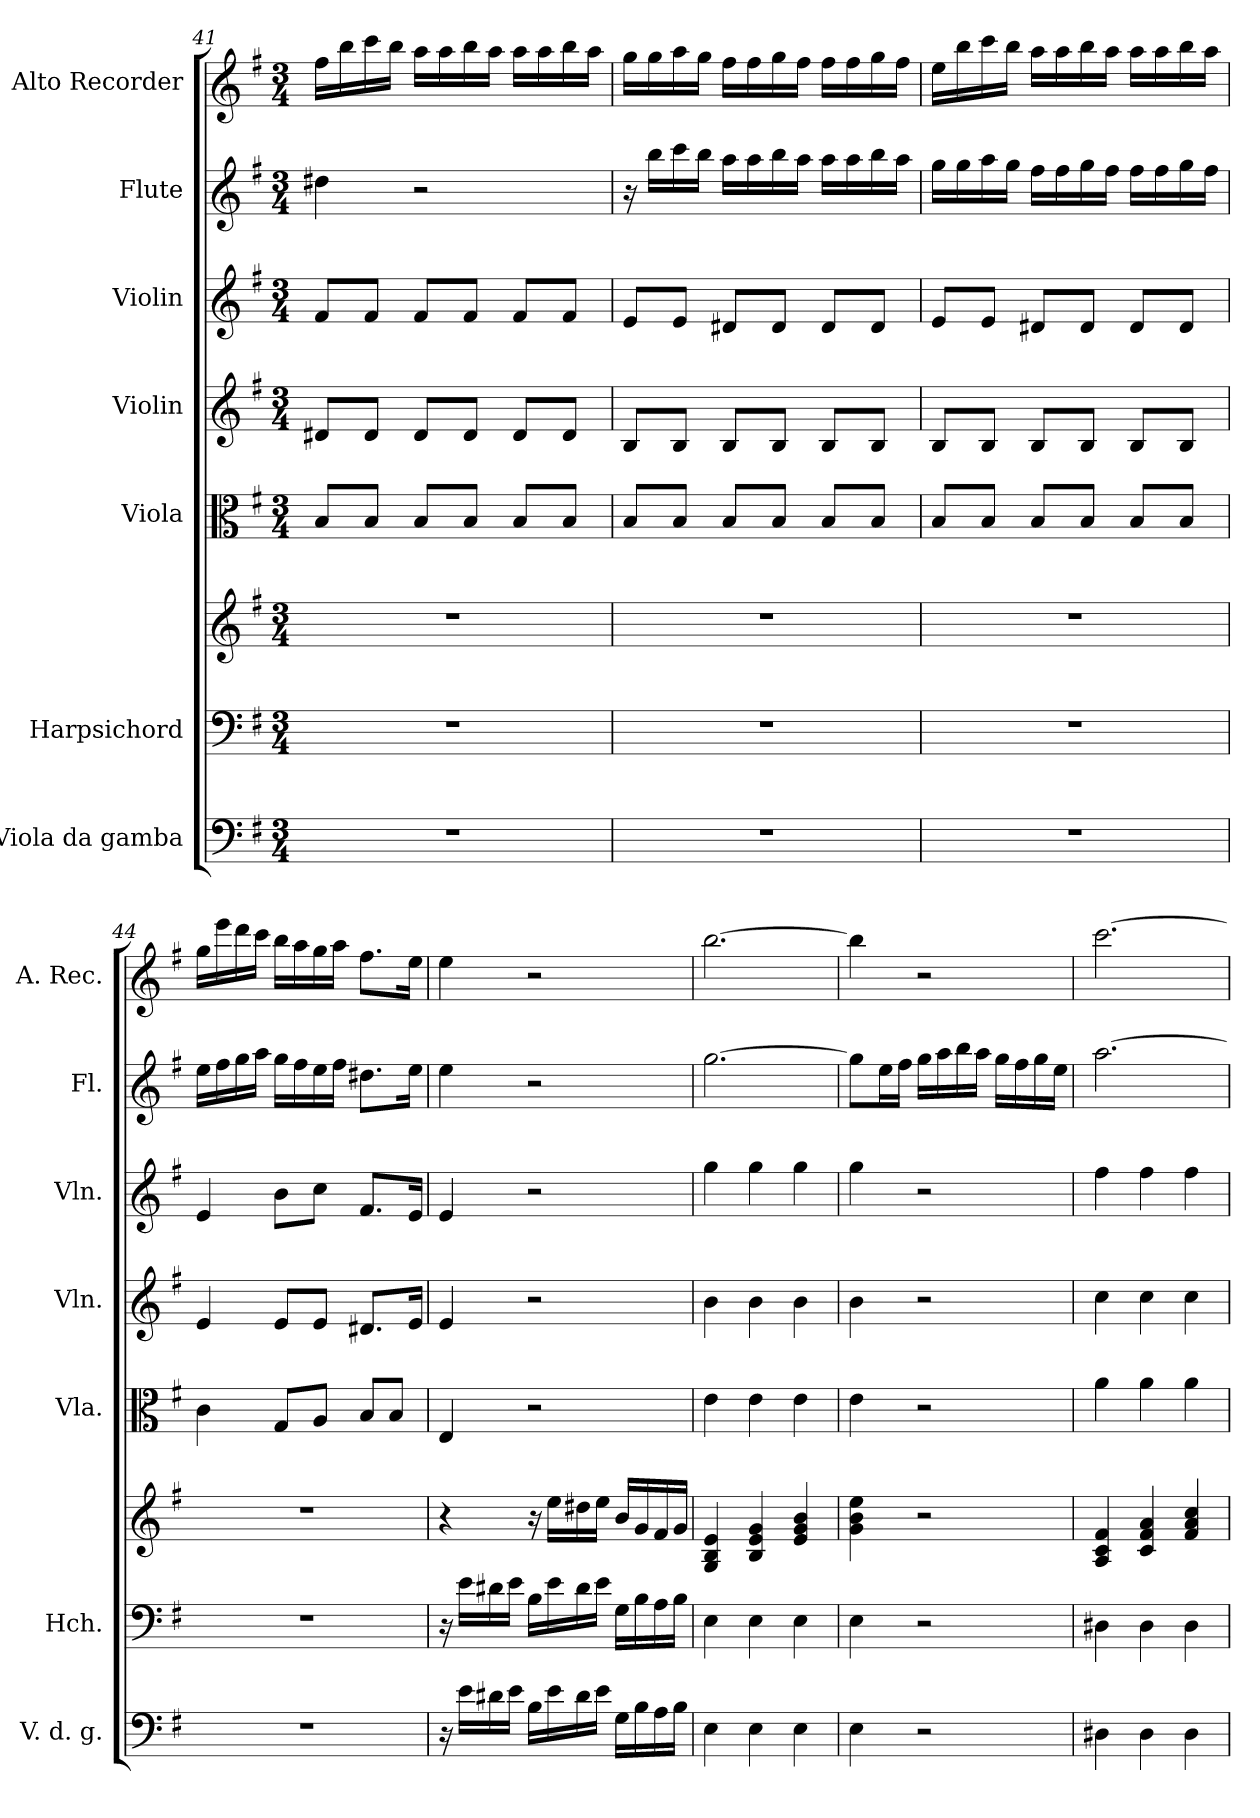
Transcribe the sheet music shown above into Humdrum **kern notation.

**kern	**kern	**kern	**kern	**kern	**kern	**kern	**kern
*part7	*part6	*part6	*part5	*part4	*part3	*part2	*part1
*staff8	*staff7	*staff6	*staff5	*staff4	*staff3	*staff2	*staff1
*I"Viola da gamba	*I"Harpsichord	*	*I"Viola	*I"Violin	*I"Violin	*I"Flute	*I"Alto Recorder
*I'V. d. g.	*I'Hch.	*	*I'Vla.	*I'Vln.	*I'Vln.	*I'Fl.	*I'A. Rec.
!!LO:PB:g=z
*clefF4	*clefF4	*clefG2	*clefC3	*clefG2	*clefG2	*clefG2	*clefG2
*k[f#]	*k[f#]	*k[f#]	*k[f#]	*k[f#]	*k[f#]	*k[f#]	*k[f#]
*G:	*G:	*G:	*G:	*G:	*G:	*G:	*G:
*M3/4	*M3/4	*M3/4	*M3/4	*M3/4	*M3/4	*M3/4	*M3/4
=41	=41	=41	=41	=41	=41	=41	=41
2.r	2.r	2.r	8B/L	8d#X/L	8f#/L	4dd#X\	16ff#\LL
.	.	.	.	.	.	.	16bb\
.	.	.	8B/J	8d#/J	8f#/J	.	16ccc\
.	.	.	.	.	.	.	16bb\JJ
.	.	.	8B/L	8d#/L	8f#/L	2r	16aa\LL
.	.	.	.	.	.	.	16aa\
.	.	.	8B/J	8d#/J	8f#/J	.	16bb\
.	.	.	.	.	.	.	16aa\JJ
.	.	.	8B/L	8d#/L	8f#/L	.	16aa\LL
.	.	.	.	.	.	.	16aa\
.	.	.	8B/J	8d#/J	8f#/J	.	16bb\
.	.	.	.	.	.	.	16aa\JJ
=42	=42	=42	=42	=42	=42	=42	=42
2.r	2.r	2.r	8B/L	8B/L	8e/L	16r	16gg\LL
.	.	.	.	.	.	16bb\LL	16gg\
.	.	.	8B/J	8B/J	8e/J	16ccc\	16aa\
.	.	.	.	.	.	16bb\JJ	16gg\JJ
.	.	.	8B/L	8B/L	8d#X/L	16aa\LL	16ff#\LL
.	.	.	.	.	.	16aa\	16ff#\
.	.	.	8B/J	8B/J	8d#/J	16bb\	16gg\
.	.	.	.	.	.	16aa\JJ	16ff#\JJ
.	.	.	8B/L	8B/L	8d#/L	16aa\LL	16ff#\LL
.	.	.	.	.	.	16aa\	16ff#\
.	.	.	8B/J	8B/J	8d#/J	16bb\	16gg\
.	.	.	.	.	.	16aa\JJ	16ff#\JJ
=43	=43	=43	=43	=43	=43	=43	=43
2.r	2.r	2.r	8B/L	8B/L	8e/L	16gg\LL	16ee\LL
.	.	.	.	.	.	16gg\	16bb\
.	.	.	8B/J	8B/J	8e/J	16aa\	16ccc\
.	.	.	.	.	.	16gg\JJ	16bb\JJ
.	.	.	8B/L	8B/L	8d#X/L	16ff#\LL	16aa\LL
.	.	.	.	.	.	16ff#\	16aa\
.	.	.	8B/J	8B/J	8d#/J	16gg\	16bb\
.	.	.	.	.	.	16ff#\JJ	16aa\JJ
.	.	.	8B/L	8B/L	8d#/L	16ff#\LL	16aa\LL
.	.	.	.	.	.	16ff#\	16aa\
.	.	.	8B/J	8B/J	8d#/J	16gg\	16bb\
.	.	.	.	.	.	16ff#\JJ	16aa\JJ
!!LO:PB:g=z
=44	=44	=44	=44	=44	=44	=44	=44
2.r	2.r	2.r	4c\	4e/	4e/	16ee\LL	16gg\LL
.	.	.	.	.	.	16ff#\	16eee\
.	.	.	.	.	.	16gg\	16ddd\
.	.	.	.	.	.	16aa\JJ	16ccc\JJ
.	.	.	8G/L	8e/L	8b\L	16gg\LL	16bb\LL
.	.	.	.	.	.	16ff#\	16aa\
.	.	.	8A/J	8e/J	8cc\J	16ee\	16gg\
.	.	.	.	.	.	16ff#\JJ	16aa\JJ
.	.	.	8B/L	8.d#X/L	8.f#/L	8.dd#X\L	8.ff#\L
.	.	.	8B/J	.	.	.	.
.	.	.	.	16e/Jk	16e/Jk	16ee\Jk	16ee\Jk
=45	=45	=45	=45	=45	=45	=45	=45
16r	16r	4r	4E/	4e/	4e/	4ee\	4ee\
16e\LL	16e\LL	.	.	.	.	.	.
16d#X\	16d#X\	.	.	.	.	.	.
16e\JJ	16e\JJ	.	.	.	.	.	.
16B\LL	16B\LL	16r	2r	2r	2r	2r	2r
16e\	16e\	16ee\LL	.	.	.	.	.
16d#\	16d#\	16dd#X\	.	.	.	.	.
16e\JJ	16e\JJ	16ee\JJ	.	.	.	.	.
16G\LL	16G\LL	16b/LL	.	.	.	.	.
16B\	16B\	16g/	.	.	.	.	.
16A\	16A\	16f#/	.	.	.	.	.
16B\JJ	16B\JJ	16g/JJ	.	.	.	.	.
=46	=46	=46	=46	=46	=46	=46	=46
4E\	4E\	4G/ 4B/ 4e/	4e\	4b\	4gg\	[2.gg\	[2.bb\
4E\	4E\	4B/ 4e/ 4g/	4e\	4b\	4gg\	.	.
4E\	4E\	4e/ 4g/ 4b/	4e\	4b\	4gg\	.	.
=47	=47	=47	=47	=47	=47	=47	=47
4E\	4E\	4g\ 4b\ 4ee\	4e\	4b\	4gg\	8gg\L]	4bb\]
.	.	.	.	.	.	16ee\L	.
.	.	.	.	.	.	16ff#\JJ	.
2r	2r	2r	2r	2r	2r	16gg\LL	2r
.	.	.	.	.	.	16aa\	.
.	.	.	.	.	.	16bb\	.
.	.	.	.	.	.	16aa\JJ	.
.	.	.	.	.	.	16gg\LL	.
.	.	.	.	.	.	16ff#\	.
.	.	.	.	.	.	16gg\	.
.	.	.	.	.	.	16ee\JJ	.
!!LO:PB:g=z
=48	=48	=48	=48	=48	=48	=48	=48
4D#X\	4D#X\	4A/ 4c/ 4f#/	4a\	4cc\	4ff#\	[2.aa\	[2.ccc\
4D#\	4D#\	4c/ 4f#/ 4a/	4a\	4cc\	4ff#\	.	.
4D#\	4D#\	4f#/ 4a/ 4cc/	4a\	4cc\	4ff#\	.	.
=	=	=	=	=	=	=	=
*-	*-	*-	*-	*-	*-	*-	*-
